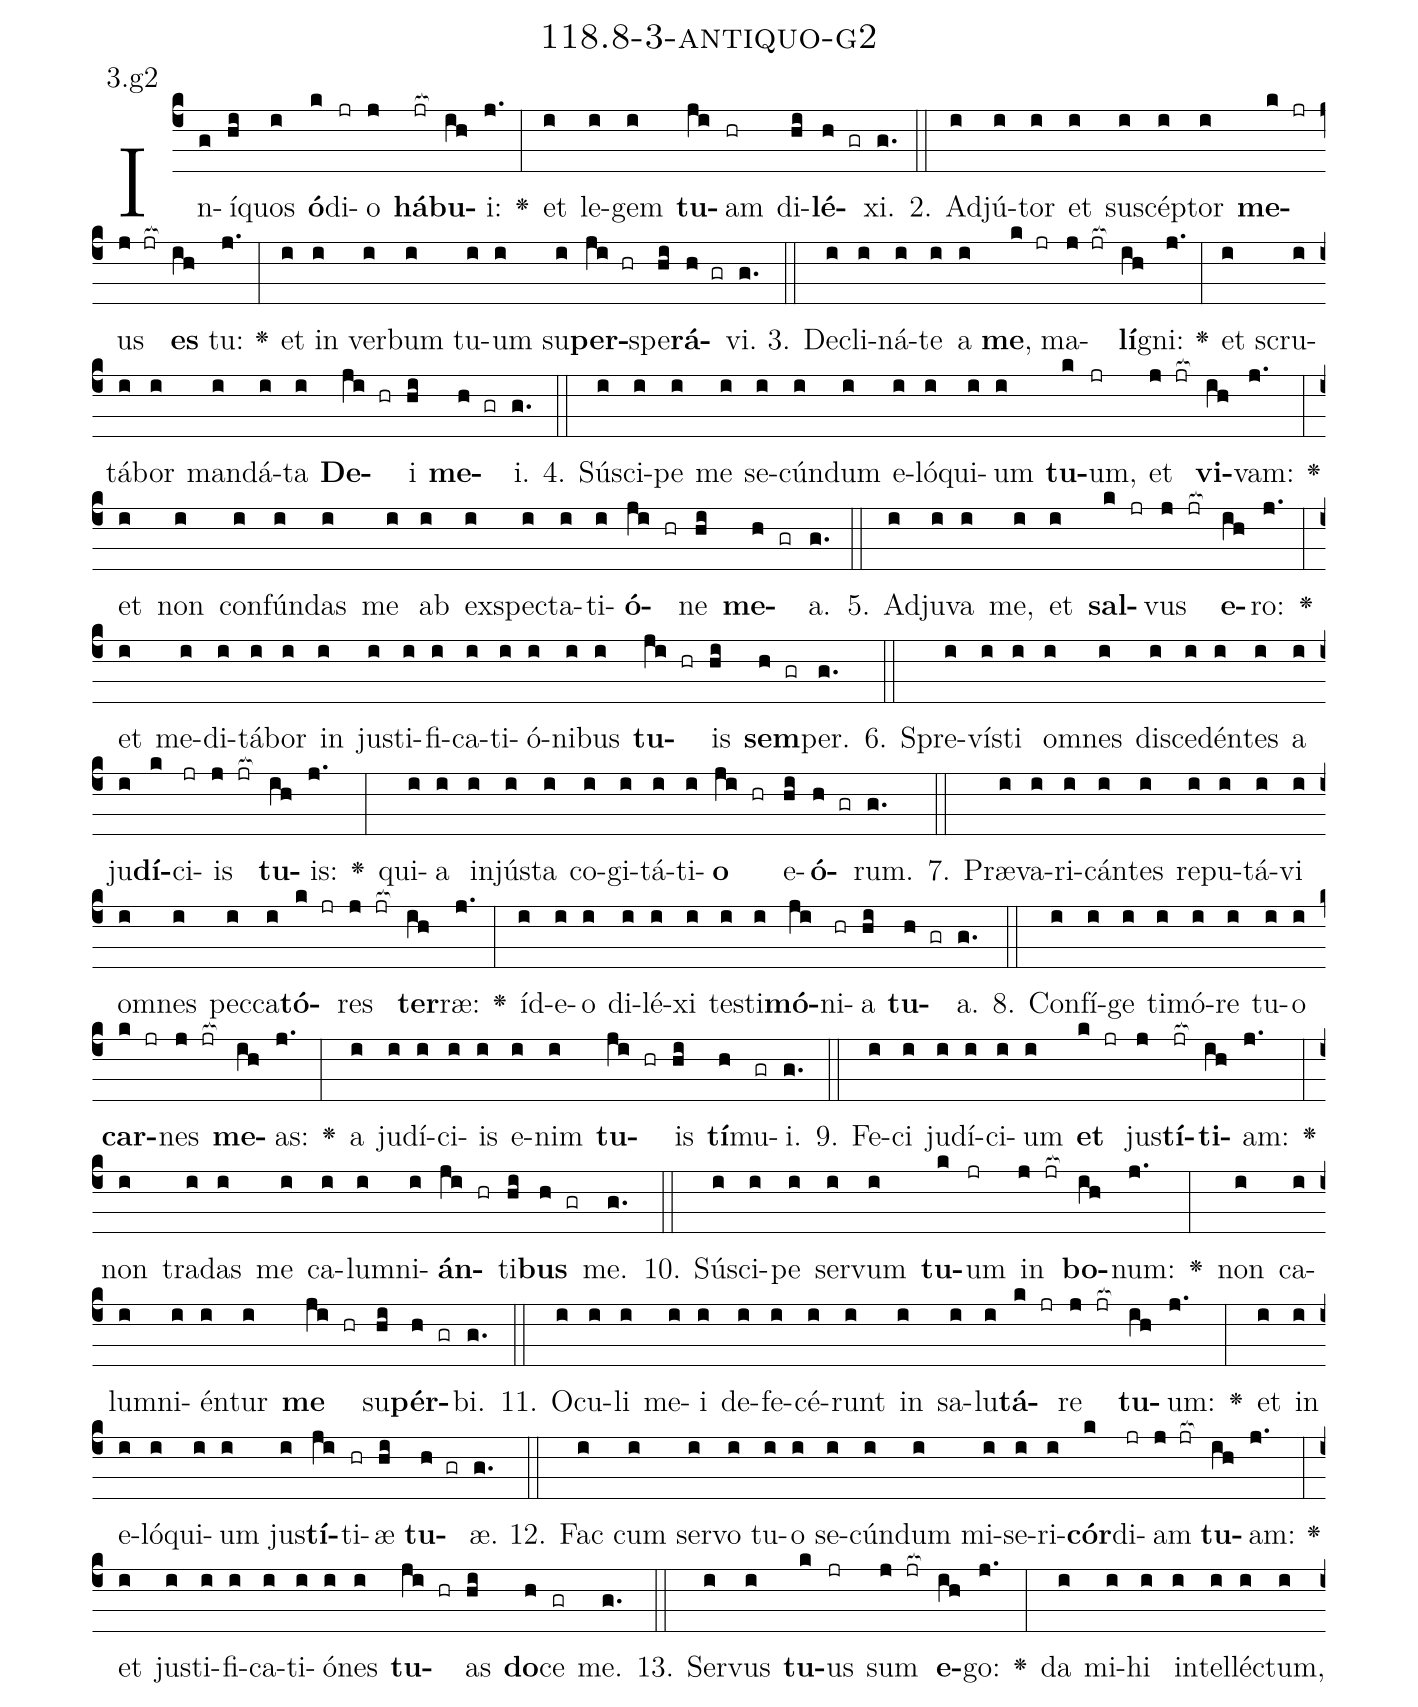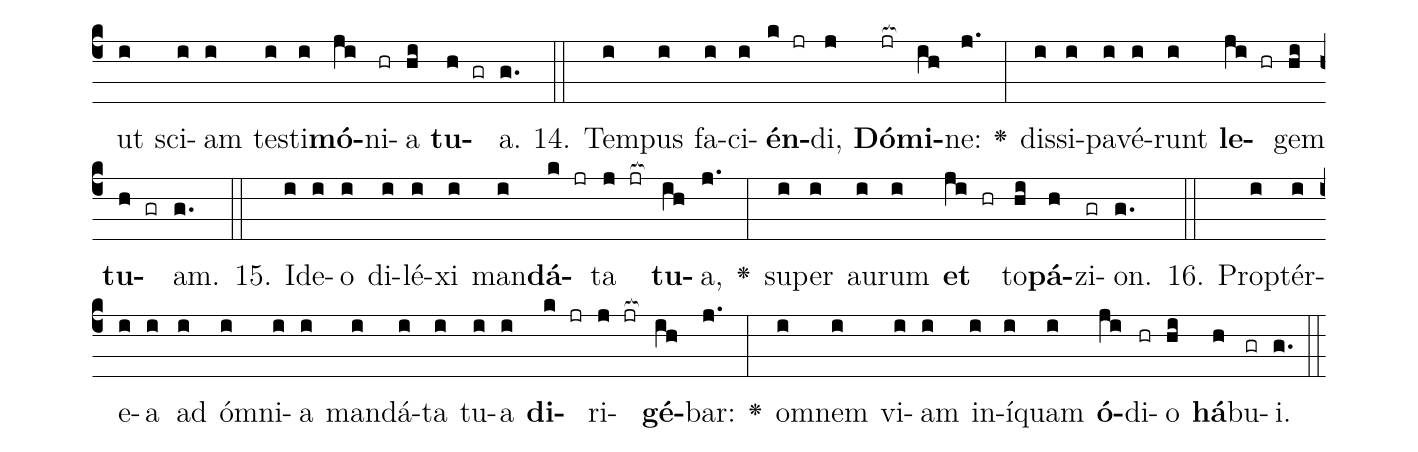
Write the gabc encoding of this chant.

name: 118.8-3-antiquo-g2;
annotation: 3.g2;
%%
(c4)In(g)í(hi)quos(i) <b>ó</b>(k)di(jr)o(j) <b>há</b>(jr[ocb:1{])<b>bu</b>(ih[ocb:0}])i:(j.) <v>\greheightstar</v>(:) et(i) le(i)gem(i) <b>tu</b>(ji)am(hr) di(hi)<b>lé</b>(h gr)xi.(g.) (::)
2. Ad(i)jú(i)tor(i) et(i) su(i)scép(i)tor(i) <b>me</b>(k jr)us(j jr[ocb:1{]) <b>es</b>(ih[ocb:0}]) tu:(j.) <v>\greheightstar</v>(:) et(i) in(i) ver(i)bum(i) tu(i)um(i) su(i)<b>per</b>(ji hr)spe(hi)<b>rá</b>(h gr)vi.(g.) (::)
3. De(i)cli(i)ná(i)te(i) a(i) <b>me</b>,(k jr) ma(j jr[ocb:1{])<b>lí</b>(ih[ocb:0}])gni:(j.) <v>\greheightstar</v>(:) et(i) scru(i)tá(i)bor(i) man(i)dá(i)ta(i) <b>De</b>(ji hr)i(hi) <b>me</b>(h gr)i.(g.) (::)
4. Sú(i)sci(i)pe(i) me(i) se(i)cún(i)dum(i) e(i)ló(i)qui(i)um(i) <b>tu</b>(k)um,(jr) et(j jr[ocb:1{]) <b>vi</b>(ih[ocb:0}])vam:(j.) <v>\greheightstar</v>(:) et(i) non(i) con(i)fún(i)das(i) me(i) ab(i) ex(i)spec(i)ta(i)ti(i)<b>ó</b>(ji hr)ne(hi) <b>me</b>(h gr)a.(g.) (::)
5. Ad(i)ju(i)va(i) me,(i) et(i) <b>sal</b>(k jr)vus(j jr[ocb:1{]) <b>e</b>(ih[ocb:0}])ro:(j.) <v>\greheightstar</v>(:) et(i) me(i)di(i)tá(i)bor(i) in(i) jus(i)ti(i)fi(i)ca(i)ti(i)ó(i)ni(i)bus(i) <b>tu</b>(ji hr)is(hi) <b>sem</b>(h gr)per.(g.) (::)
6. Spre(i)vís(i)ti(i) om(i)nes(i) di(i)sce(i)dén(i)tes(i) a(i) ju(i)<b>dí</b>(k)ci(jr)is(j jr[ocb:1{]) <b>tu</b>(ih[ocb:0}])is:(j.) <v>\greheightstar</v>(:) qui(i)a(i) in(i)jús(i)ta(i) co(i)gi(i)tá(i)ti(i)<b>o</b>(ji hr) e(hi)<b>ó</b>(h gr)rum.(g.) (::)
7. Præ(i)va(i)ri(i)cán(i)tes(i) re(i)pu(i)tá(i)vi(i) om(i)nes(i) pec(i)ca(i)<b>tó</b>(k jr)res(j jr[ocb:1{]) <b>ter</b>(ih[ocb:0}])ræ:(j.) <v>\greheightstar</v>(:) íd(i)e(i)o(i) di(i)lé(i)xi(i) tes(i)ti(i)<b>mó</b>(ji)ni(hr)a(hi) <b>tu</b>(h gr)a.(g.) (::)
8. Con(i)fí(i)ge(i) ti(i)mó(i)re(i) tu(i)o(i) <b>car</b>(k jr)nes(j jr[ocb:1{]) <b>me</b>(ih[ocb:0}])as:(j.) <v>\greheightstar</v>(:) a(i) ju(i)dí(i)ci(i)is(i) e(i)nim(i) <b>tu</b>(ji hr)is(hi) <b>tí</b>(h)mu(gr)i.(g.) (::)
9. Fe(i)ci(i) ju(i)dí(i)ci(i)um(i) <b>et</b>(k jr) jus(j)<b>tí</b>(jr[ocb:1{])<b>ti</b>(ih[ocb:0}])am:(j.) <v>\greheightstar</v>(:) non(i) tra(i)das(i) me(i) ca(i)lum(i)ni(i)<b>án</b>(ji hr)ti(hi)<b>bus</b>(h gr) me.(g.) (::)
10. Sú(i)sci(i)pe(i) ser(i)vum(i) <b>tu</b>(k)um(jr) in(j jr[ocb:1{]) <b>bo</b>(ih[ocb:0}])num:(j.) <v>\greheightstar</v>(:) non(i) ca(i)lum(i)ni(i)én(i)tur(i) <b>me</b>(ji hr) su(hi)<b>pér</b>(h gr)bi.(g.) (::)
11. O(i)cu(i)li(i) me(i)i(i) de(i)fe(i)cé(i)runt(i) in(i) sa(i)lu(i)<b>tá</b>(k jr)re(j jr[ocb:1{]) <b>tu</b>(ih[ocb:0}])um:(j.) <v>\greheightstar</v>(:) et(i) in(i) e(i)ló(i)qui(i)um(i) jus(i)<b>tí</b>(ji)ti(hr)æ(hi) <b>tu</b>(h gr)æ.(g.) (::)
12. Fac(i) cum(i) ser(i)vo(i) tu(i)o(i) se(i)cún(i)dum(i) mi(i)se(i)ri(i)<b>cór</b>(k)di(jr)am(j jr[ocb:1{]) <b>tu</b>(ih[ocb:0}])am:(j.) <v>\greheightstar</v>(:) et(i) jus(i)ti(i)fi(i)ca(i)ti(i)ó(i)nes(i) <b>tu</b>(ji hr)as(hi) <b>do</b>(h)ce(gr) me.(g.) (::)
13. Ser(i)vus(i) <b>tu</b>(k)us(jr) sum(j jr[ocb:1{]) <b>e</b>(ih[ocb:0}])go:(j.) <v>\greheightstar</v>(:) da(i) mi(i)hi(i) in(i)tel(i)léc(i)tum,(i) ut(i) sci(i)am(i) tes(i)ti(i)<b>mó</b>(ji)ni(hr)a(hi) <b>tu</b>(h gr)a.(g.) (::)
14. Tem(i)pus(i) fa(i)ci(i)<b>én</b>(k jr)di,(j) <b>Dó</b>(jr[ocb:1{])<b>mi</b>(ih[ocb:0}])ne:(j.) <v>\greheightstar</v>(:) dis(i)si(i)pa(i)vé(i)runt(i) <b>le</b>(ji hr)gem(hi) <b>tu</b>(h gr)am.(g.) (::)
15. Id(i)e(i)o(i) di(i)lé(i)xi(i) man(i)<b>dá</b>(k jr)ta(j jr[ocb:1{]) <b>tu</b>(ih[ocb:0}])a,(j.) <v>\greheightstar</v>(:) su(i)per(i) au(i)rum(i) <b>et</b>(ji hr) to(hi)<b>pá</b>(h)zi(gr)on.(g.) (::)
16. Prop(i)tér(i)e(i)a(i) ad(i) óm(i)ni(i)a(i) man(i)dá(i)ta(i) tu(i)a(i) <b>di</b>(k jr)ri(j jr[ocb:1{])<b>gé</b>(ih[ocb:0}])bar:(j.) <v>\greheightstar</v>(:) om(i)nem(i) vi(i)am(i) in(i)í(i)quam(i) <b>ó</b>(ji)di(hr)o(hi) <b>há</b>(h)bu(gr)i.(g.) (::)
